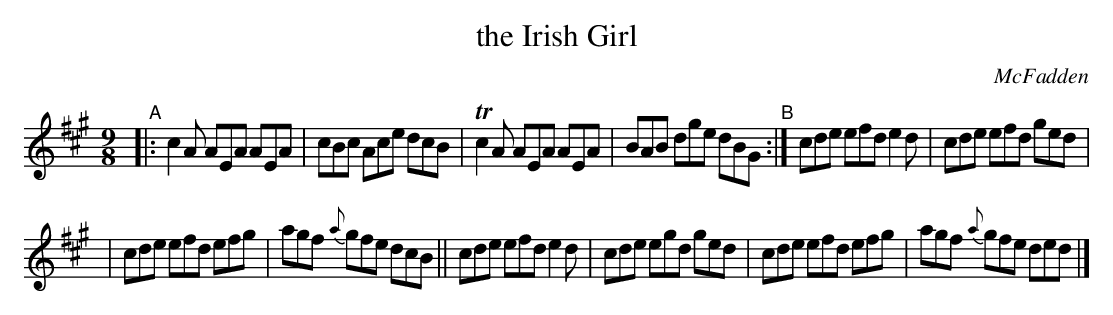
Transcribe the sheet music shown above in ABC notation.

X:1
T: the Irish Girl
O: McFadden
M: 9/8
K: A	% Note: A major in MoI, A minor in DMoI
"^A"|: c2 A AEA AEA | cBc Ace dcB | Tc2 A AEA AEA | BAB dge dBG "^B":| cde efd e2 d | cde efd ged |
| cde efd efg | agf {a}gfe dcB || cde efd e2 d | cde egd ged | cde efd efg | agf {a}gfe ded |]
